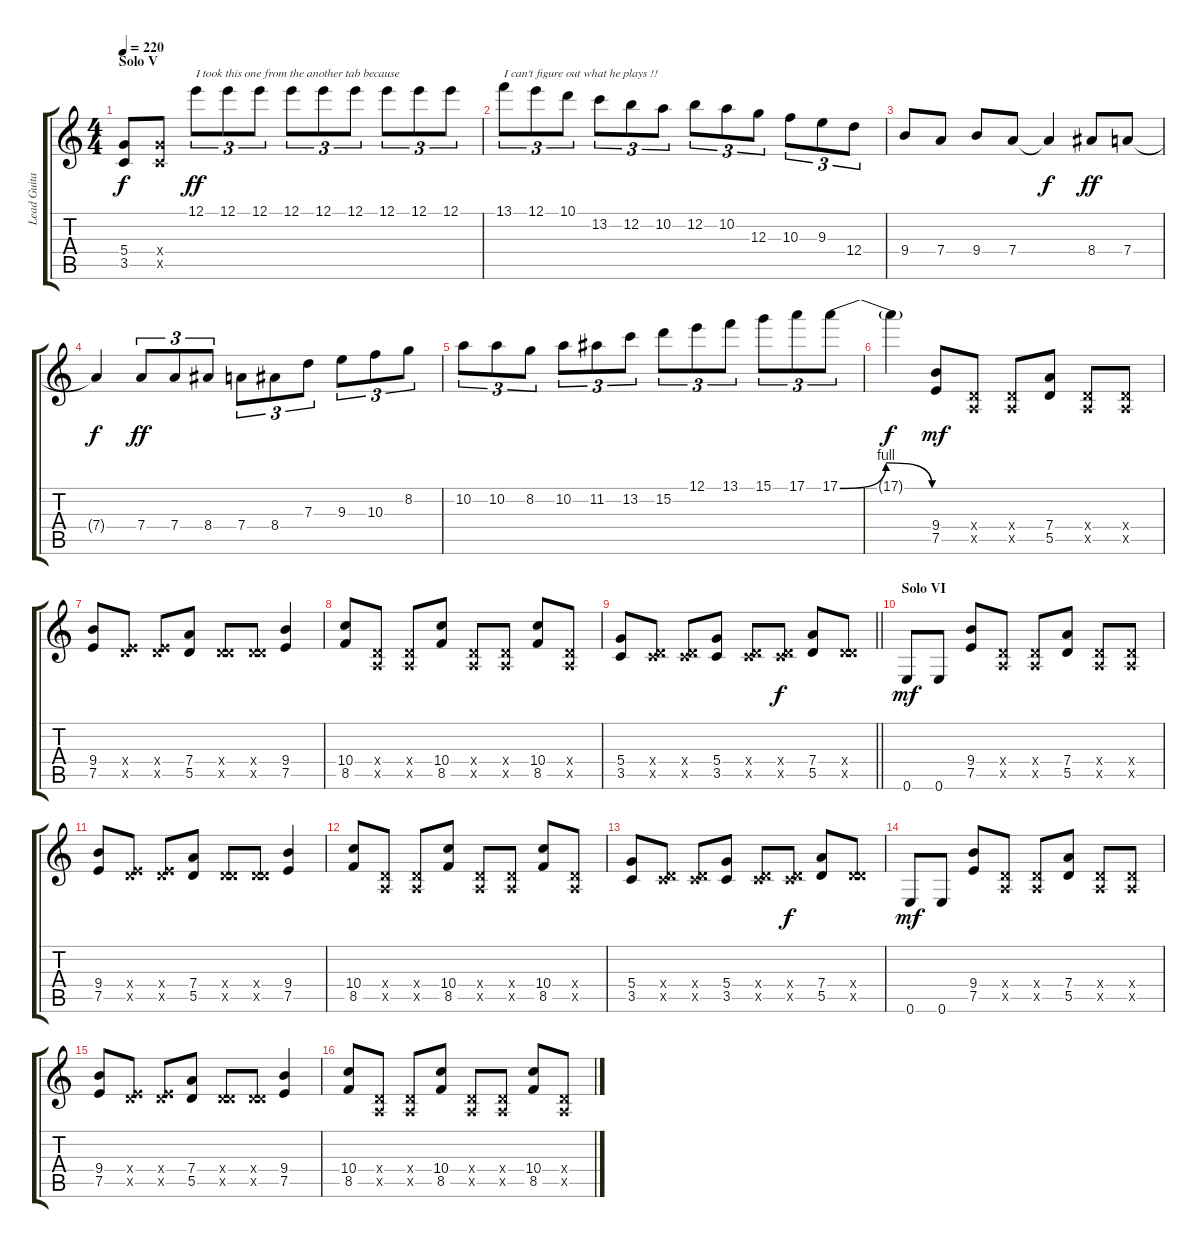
\track ("Lead Guitar (Dave Mustaine)" "Lead Guita") {instrument overdrivenguitar}
\staff {score tabs}
\tuning (E4 B3 G3 D3 A2 E2) {hide}
\ts (4 4)
\section ("" "Solo V")
\tempo 220
\clef g2
\ks c
(5.4 3.5).8{dy f} (5.4{x} 3.5{x}).8 12.1.8{tu (3 2) txt "I took this one from the another tab because" dy ff} 12.1.8{tu (3 2)} 12.1.8{tu (3 2)} 12.1.8{tu (3 2)} 12.1.8{tu (3 2)} 12.1.8{tu (3 2)} 12.1.8{tu (3 2)} 12.1.8{tu (3 2)} 12.1.8{tu (3 2)} |
13.1.8{tu (3 2) txt "I can't figure out what he plays !!"} 12.1.8{tu (3 2)} 10.1.8{tu (3 2)} 13.2.8{tu (3 2)} 12.2.8{tu (3 2)} 10.2.8{tu (3 2)} 12.2.8{tu (3 2)} 10.2.8{tu (3 2)} 12.3.8{tu (3 2)} 10.3.8{tu (3 2)} 9.3.8{tu (3 2)} 12.4.8{tu (3 2)} |
9.4.8 7.4.8 9.4.8 7.4.8 7.4{t}.4{dy f} 8.4.8{dy ff} 7.4.8 |
7.4{t}.4{dy f} 7.4.8{tu (3 2) dy ff} 7.4.8{tu (3 2)} 8.4.8{tu (3 2)} 7.4.8{tu (3 2)} 8.4.8{tu (3 2)} 7.3.8{tu (3 2)} 9.3.8{tu (3 2)} 10.3.8{tu (3 2)} 8.2.8{tu (3 2)} |
10.2.8{tu (3 2)} 10.2.8{tu (3 2)} 8.2.8{tu (3 2)} 10.2.8{tu (3 2)} 11.2.8{tu (3 2)} 13.2.8{tu (3 2)} 15.2.8{tu (3 2)} 12.1.8{tu (3 2)} 13.1.8{tu (3 2)} 15.1.8{tu (3 2)} 17.1.8{tu (3 2)} 17.1{be (bendrelease 0 0 30 4 45 4 60 0)}.8{tu (3 2)} |
17.1{t}.4{dy f} (9.4 7.5).8{dy mf} (0.4{x} 0.5{x}).8 (0.4{x} 0.5{x}).8 (7.4 5.5).8 (0.4{x} 0.5{x}).8 (0.4{x} 0.5{x}).8 |
(9.4 7.5).8 (0.4{x} 7.5{x}).8 (0.4{x} 7.5{x}).8 (7.4 5.5).8 (0.4{x} 5.5{x}).8 (0.4{x} 5.5{x}).8 (9.4 7.5).4 |
(10.4 8.5).8 (0.4{x} 0.5{x}).8 (0.4{x} 0.5{x}).8 (10.4 8.5).8 (0.4{x} 0.5{x}).8 (0.4{x} 0.5{x}).8 (10.4 8.5).8 (0.4{x} 0.5{x}).8 |
\barLineRight lightlight
(5.4 3.5).8 (0.4{x} 3.5{x}).8 (0.4{x} 3.5{x}).8 (5.4 3.5).8 (0.4{x} 3.5{x}).8 (0.4{x} 3.5{x}).8{dy f} (7.4 5.5).8 (0.4{x} 5.5{x}).8 |
\section ("" "Solo VI")
0.6.8{dy mf} 0.6.8 (9.4 7.5).8 (0.4{x} 0.5{x}).8 (0.4{x} 0.5{x}).8 (7.4 5.5).8 (0.4{x} 0.5{x}).8 (0.4{x} 0.5{x}).8 |
(9.4 7.5).8 (0.4{x} 7.5{x}).8 (0.4{x} 7.5{x}).8 (7.4 5.5).8 (0.4{x} 5.5{x}).8 (0.4{x} 5.5{x}).8 (9.4 7.5).4 |
(10.4 8.5).8 (0.4{x} 0.5{x}).8 (0.4{x} 0.5{x}).8 (10.4 8.5).8 (0.4{x} 0.5{x}).8 (0.4{x} 0.5{x}).8 (10.4 8.5).8 (0.4{x} 0.5{x}).8 |
(5.4 3.5).8 (0.4{x} 3.5{x}).8 (0.4{x} 3.5{x}).8 (5.4 3.5).8 (0.4{x} 3.5{x}).8 (0.4{x} 3.5{x}).8{dy f} (7.4 5.5).8 (0.4{x} 5.5{x}).8 |
0.6.8{dy mf} 0.6.8 (9.4 7.5).8 (0.4{x} 0.5{x}).8 (0.4{x} 0.5{x}).8 (7.4 5.5).8 (0.4{x} 0.5{x}).8 (0.4{x} 0.5{x}).8 |
(9.4 7.5).8 (0.4{x} 7.5{x}).8 (0.4{x} 7.5{x}).8 (7.4 5.5).8 (0.4{x} 5.5{x}).8 (0.4{x} 5.5{x}).8 (9.4 7.5).4 |
(10.4 8.5).8 (0.4{x} 0.5{x}).8 (0.4{x} 0.5{x}).8 (10.4 8.5).8 (0.4{x} 0.5{x}).8 (0.4{x} 0.5{x}).8 (10.4 8.5).8 (0.4{x} 0.5{x}).8
